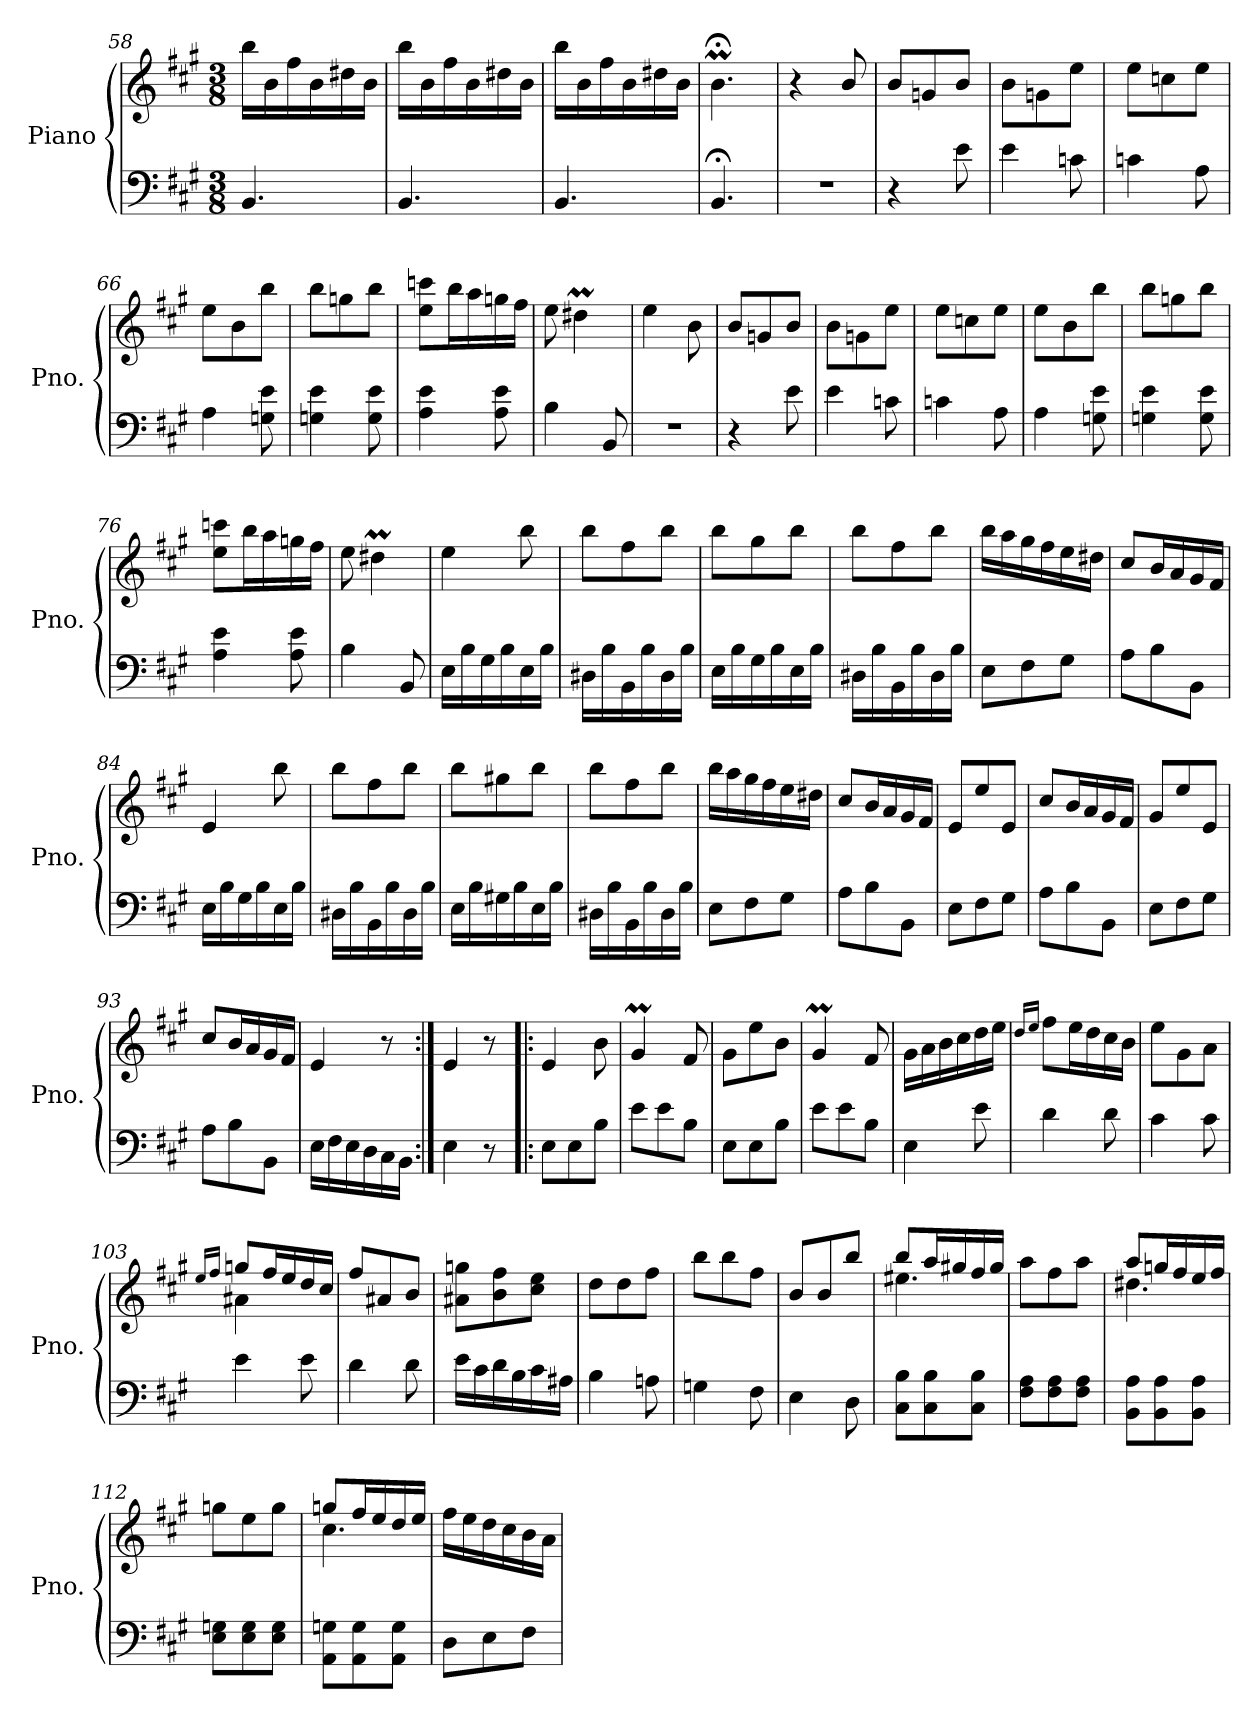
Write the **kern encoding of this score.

**kern	**kern
*part1	*part1
*staff2	*staff1
*I"Piano	*
*I'Pno.	*
*clefF4	*clefG2
*k[f#c#g#]	*k[f#c#g#]
*M3/8	*M3/8
=58	=58
4.BB/	16bb\LL
.	16b\
.	16ff#\
.	16b\
.	16dd#X\
.	16b\JJ
=59	=59
4.BB/	16bb\LL
.	16b\
.	16ff#\
.	16b\
.	16dd#X\
.	16b\JJ
=60	=60
4.BB/	16bb\LL
.	16b\
.	16ff#\
.	16b\
.	16dd#X\
.	16b\JJ
=61	=61
4.BB;</	4.b;<M\
=62	=62
4.rF	4r
.	8b/
=63	=63
4r	8b/L
.	8gn/
8e\	8b/J
=64	=64
4e\	8b\L
.	8gn\
8cn\	8ee\J
!!LO:LB:g=z
=65	=65
4cn\	8ee\L
.	8ccn\
8A\	8ee\J
=66	=66
4A\	8ee\L
.	8b\
8Gn\ 8e\	8bb\J
=67	=67
4Gn\ 4e\	8bb\L
.	8ggn\
8G\ 8e\	8bb\J
=68	=68
4A\ 4e\	8ee\ 8cccn\L
.	16bb\L
.	16aa\
8A\ 8e\	16ggn\
.	16ff#\JJ
=69	=69
4B\	8ee\
.	4dd#Xm\
8BB/	.
=70	=70
4.r	4ee\
.	8b\
=71	=71
4r	8b/L
.	8gn/
8e\	8b/J
=72	=72
4e\	8b\L
.	8gn\
8cn\	8ee\J
=73	=73
4cn\	8ee\L
.	8ccn\
8A\	8ee\J
!!LO:LB:g=z
=74	=74
4A\	8ee\L
.	8b\
8Gn\ 8e\	8bb\J
=75	=75
4Gn\ 4e\	8bb\L
.	8ggn\
8G\ 8e\	8bb\J
=76	=76
4A\ 4e\	8ee\ 8cccn\L
.	16bb\L
.	16aa\
8A\ 8e\	16ggn\
.	16ff#\JJ
=77	=77
4B\	8ee\
.	4dd#Xm\
8BB/	.
=78	=78
16E\LL	4ee\
16B\	.
16G#\	.
16B\	.
16E\	8bb\
16B\JJ	.
=79	=79
16D#X\LL	8bb\L
16B\	.
16BB\	8ff#\
16B\	.
16D#\	8bb\J
16B\JJ	.
=80	=80
16E\LL	8bb\L
16B\	.
16G#\	8gg#\
16B\	.
16E\	8bb\J
16B\JJ	.
!!LO:LB:g=z
=81	=81
16D#X\LL	8bb\L
16B\	.
16BB\	8ff#\
16B\	.
16D#\	8bb\J
16B\JJ	.
=82	=82
8E\L	16bb\LL
.	16aa\
8F#\	16gg#\
.	16ff#\
8G#\J	16ee\
.	16dd#X\JJ
=83	=83
8A\L	8cc#/L
8B\	16b/L
.	16a/
8BB\J	16g#/
.	16f#/JJ
=84	=84
16E\LL	4e/
16B\	.
16G#\	.
16B\	.
16E\	8bb\
16B\JJ	.
=85	=85
16D#X\LL	8bb\L
16B\	.
16BB\	8ff#\
16B\	.
16D#\	8bb\J
16B\JJ	.
=86	=86
16E\LL	8bb\L
16B\	.
16G#X\	8gg#X\
16B\	.
16E\	8bb\J
16B\JJ	.
=87	=87
16D#X\LL	8bb\L
16B\	.
16BB\	8ff#\
16B\	.
16D#\	8bb\J
16B\JJ	.
!!LO:LB:g=z
=88	=88
8E\L	16bb\LL
.	16aa\
8F#\	16gg#\
.	16ff#\
8G#\J	16ee\
.	16dd#X\JJ
=89	=89
8A\L	8cc#/L
8B\	16b/L
.	16a/
8BB\J	16g#/
.	16f#/JJ
=90	=90
8E\L	8e/L
8F#\	8ee/
8G#\J	8e/J
=91	=91
8A\L	8cc#/L
8B\	16b/L
.	16a/
8BB\J	16g#/
.	16f#/JJ
=92	=92
8E\L	8g#/L
8F#\	8ee/
8G#\J	8e/J
=93	=93
8A\L	8cc#/L
8B\	16b/L
.	16a/
8BB\J	16g#/
.	16f#/JJ
=94	=94
16E\LL	4e/
16F#\	.
16E\	.
16D\	.
16C#\	8r
16BB\JJ	.
!!LO:PB:g=z
=95:|!	=95:|!
4E\	4e/
8r	8r
=96!|:	=96!|:
8E\L	4e/
8E\	.
8B\J	8b\
=97	=97
8e\L	4g#m/
8e\	.
8B\J	8f#/
=98	=98
8E\L	8g#\L
8E\	8ee\
8B\J	8b\J
=99	=99
8e\L	4g#m/
8e\	.
8B\J	8f#/
=100	=100
4E\	16g#\LL
.	16a\
.	16b\
.	16cc#\
8e\	16dd\
.	16ee\JJ
=101	=101
.	16qdd/LL
.	16qee/JJ
4d\	8ff#\L
.	16ee\L
.	16dd\
8d\	16cc#\
.	16b\JJ
=102	=102
4c#\	8ee\L
.	8g#\
8c#\	8a\J
!!LO:LB:g=z
=103	=103
.	16qee/LL
.	16qff#/JJ
*	*^
4e\	8ggn/L	4a#X\
.	16ff#/L	.
.	16ee/	.
8e\	16dd/	8ryy
.	16cc#/JJ	.
*	*v	*v
=104	=104
4d\	8ff#/L
.	8a#X/
8d\	8b/J
=105	=105
16e\LL	8a#X\ 8ggn\L
16c#\	.
16d\	8b\ 8ff#\
16B\	.
16c#\	8cc#\ 8ee\J
16A#X\JJ	.
=106	=106
4B\	8dd\L
.	8dd\
8An\	8ff#\J
=107	=107
4Gn\	8bb\L
.	8bb\
8F#\	8ff#\J
=108	=108
4E\	8b/L
.	8b/
8D\	8bb/J
=109	=109
*	*^
8C#\ 8B\L	8bb/L	4.ee#X\
8C#\ 8B\	16aa/L	.
.	16gg#X/	.
8C#\ 8B\J	16ff#/	.
.	16gg#/JJ	.
*	*v	*v
=110	=110
8F#\ 8A\L	8aa\L
8F#\ 8A\	8ff#\
8F#\ 8A\J	8aa\J
!!LO:LB:g=z
=111	=111
*	*^
8BB\ 8A\L	8aa/L	4.dd#X\
8BB\ 8A\	16ggn/L	.
.	16ff#/	.
8BB\ 8A\J	16ee/	.
.	16ff#/JJ	.
*	*v	*v
=112	=112
8E\ 8Gn\L	8ggn\L
8E\ 8G\	8ee\
8E\ 8G\J	8gg\J
=113	=113
*	*^
8AA\ 8Gn\L	8ggn/L	4.cc#\
8AA\ 8G\	16ff#/L	.
.	16ee/	.
8AA\ 8G\J	16dd/	.
.	16ee/JJ	.
*	*v	*v
=114	=114
8D\L	16ff#\LL
.	16ee\
8E\	16dd\
.	16cc#\
8F#\J	16b\
.	16a\JJ
=	=
*-	*-
